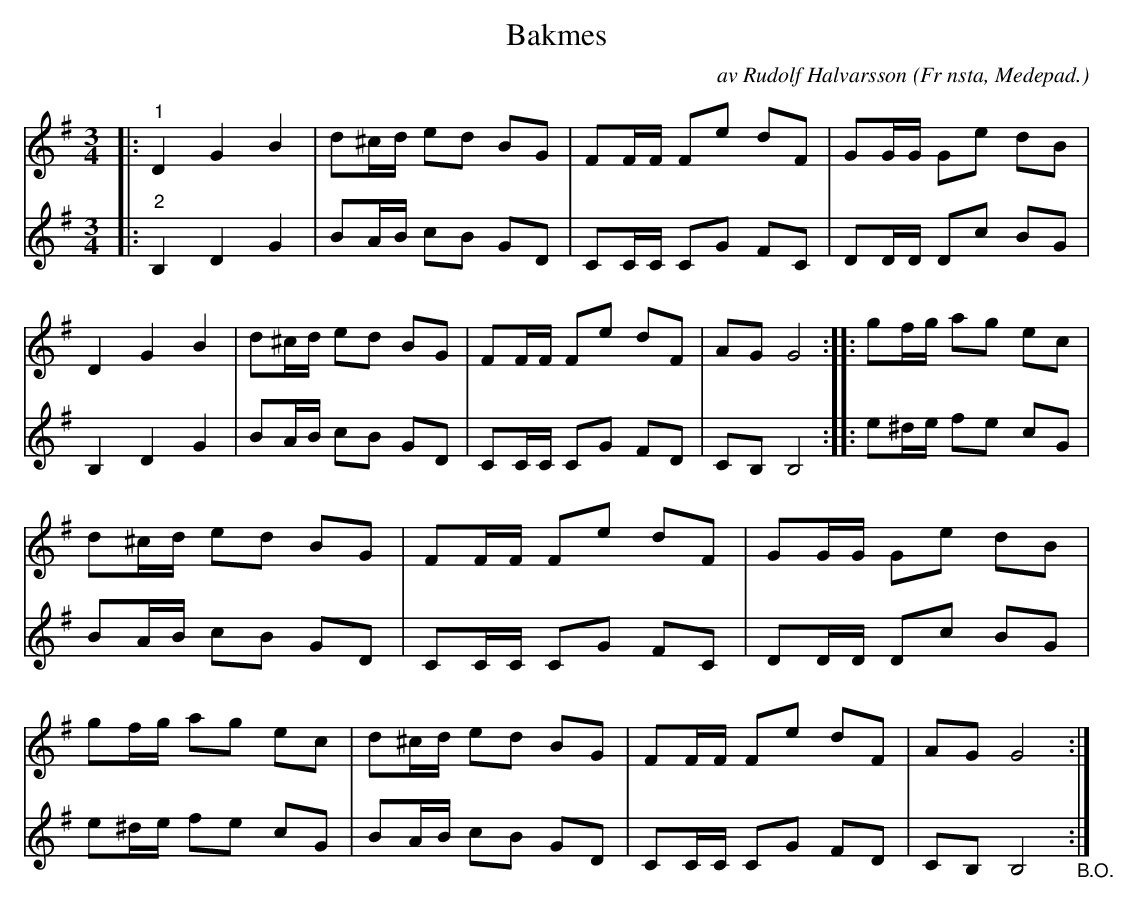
X:1
T:Bakmes
C:av Rudolf Halvarsson
O:Fr nsta, Medepad.
L:1/8
M:3/4
K:G
V:1
|:"^1" D2 G2 B2 | d^c/d/ ed BG | FF/F/ Fe dF | GG/G/ Ge dB | D2 G2 B2 | d^c/d/ ed BG |
FF/F/ Fe dF | AG G4 :: gf/g/ ag ec | d^c/d/ ed BG | FF/F/ Fe dF | GG/G/ Ge dB | gf/g/ ag ec |
d^c/d/ ed BG | FF/F/ Fe dF | AG G4 :|
V:2
|:"^2" B,2 D2 G2 | BA/B/ cB GD | CC/C/ CG FC | DD/D/ Dc BG | B,2 D2 G2 | BA/B/ cB GD |
CC/C/ CG FD | CB, B,4 :: e^d/e/ fe cG | BA/B/ cB GD | CC/C/ CG FC | DD/D/ Dc BG | e^d/e/ fe cG |
BA/B/ cB GD | CC/C/ CG FD | CB, B,4"_B.O." :|
